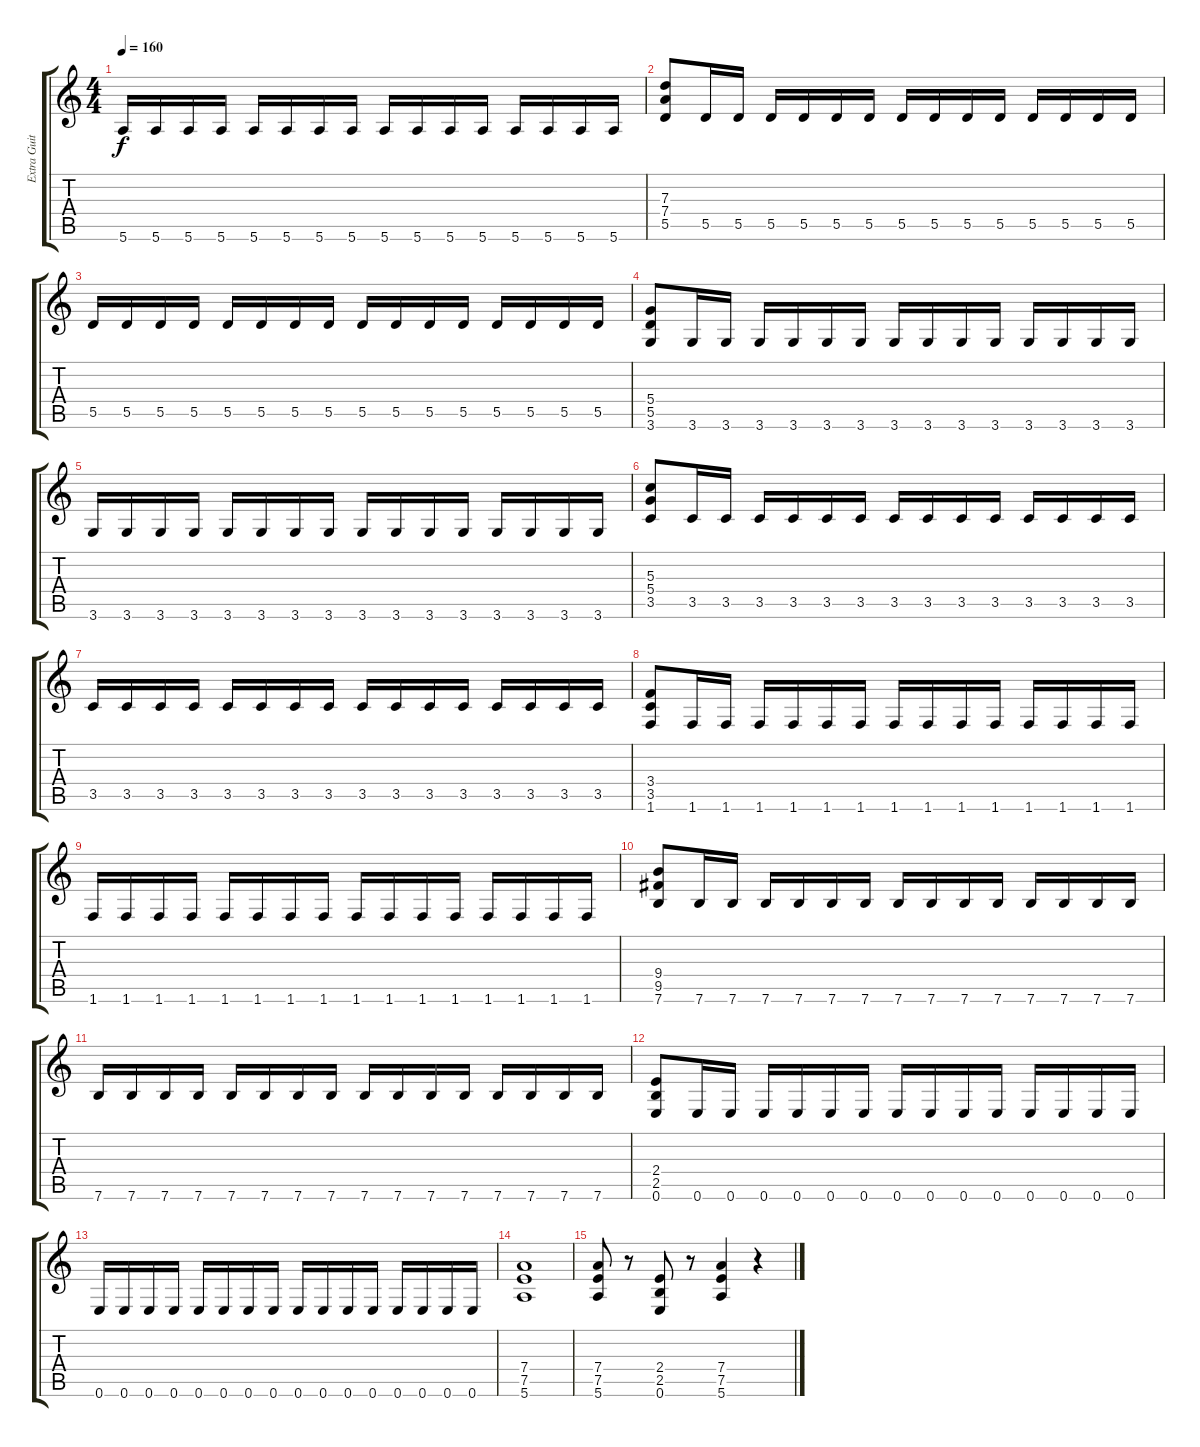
\track ("Extra Guitar - BG" "Extra Guit") {instrument distortionguitar}
\staff {score tabs}
\tuning (E4 B3 G3 D3 A2 E2) {hide}
\ts (4 4)
\tempo 160
\clef g2
\ks c
5.6.16{dy f} 5.6.16 5.6.16 5.6.16 5.6.16 5.6.16 5.6.16 5.6.16 5.6.16 5.6.16 5.6.16 5.6.16 5.6.16 5.6.16 5.6.16 5.6.16 |
(7.3 7.4 5.5).8 5.5.16 5.5.16 5.5.16 5.5.16 5.5.16 5.5.16 5.5.16 5.5.16 5.5.16 5.5.16 5.5.16 5.5.16 5.5.16 5.5.16 |
5.5.16 5.5.16 5.5.16 5.5.16 5.5.16 5.5.16 5.5.16 5.5.16 5.5.16 5.5.16 5.5.16 5.5.16 5.5.16 5.5.16 5.5.16 5.5.16 |
(5.4 5.5 3.6).8 3.6.16 3.6.16 3.6.16 3.6.16 3.6.16 3.6.16 3.6.16 3.6.16 3.6.16 3.6.16 3.6.16 3.6.16 3.6.16 3.6.16 |
3.6.16 3.6.16 3.6.16 3.6.16 3.6.16 3.6.16 3.6.16 3.6.16 3.6.16 3.6.16 3.6.16 3.6.16 3.6.16 3.6.16 3.6.16 3.6.16 |
(5.3 5.4 3.5).8 3.5.16 3.5.16 3.5.16 3.5.16 3.5.16 3.5.16 3.5.16 3.5.16 3.5.16 3.5.16 3.5.16 3.5.16 3.5.16 3.5.16 |
3.5.16 3.5.16 3.5.16 3.5.16 3.5.16 3.5.16 3.5.16 3.5.16 3.5.16 3.5.16 3.5.16 3.5.16 3.5.16 3.5.16 3.5.16 3.5.16 |
(3.4 3.5 1.6).8 1.6.16 1.6.16 1.6.16 1.6.16 1.6.16 1.6.16 1.6.16 1.6.16 1.6.16 1.6.16 1.6.16 1.6.16 1.6.16 1.6.16 |
1.6.16 1.6.16 1.6.16 1.6.16 1.6.16 1.6.16 1.6.16 1.6.16 1.6.16 1.6.16 1.6.16 1.6.16 1.6.16 1.6.16 1.6.16 1.6.16 |
(9.4 9.5 7.6).8 7.6.16 7.6.16 7.6.16 7.6.16 7.6.16 7.6.16 7.6.16 7.6.16 7.6.16 7.6.16 7.6.16 7.6.16 7.6.16 7.6.16 |
7.6.16 7.6.16 7.6.16 7.6.16 7.6.16 7.6.16 7.6.16 7.6.16 7.6.16 7.6.16 7.6.16 7.6.16 7.6.16 7.6.16 7.6.16 7.6.16 |
(2.4 2.5 0.6).8 0.6.16 0.6.16 0.6.16 0.6.16 0.6.16 0.6.16 0.6.16 0.6.16 0.6.16 0.6.16 0.6.16 0.6.16 0.6.16 0.6.16 |
0.6.16 0.6.16 0.6.16 0.6.16 0.6.16 0.6.16 0.6.16 0.6.16 0.6.16 0.6.16 0.6.16 0.6.16 0.6.16 0.6.16 0.6.16 0.6.16 |
(7.4 7.5 5.6).1 |
(7.4 7.5 5.6).8 r.8 (2.4 2.5 0.6).8 r.8 (7.4 7.5 5.6).4 r.4
